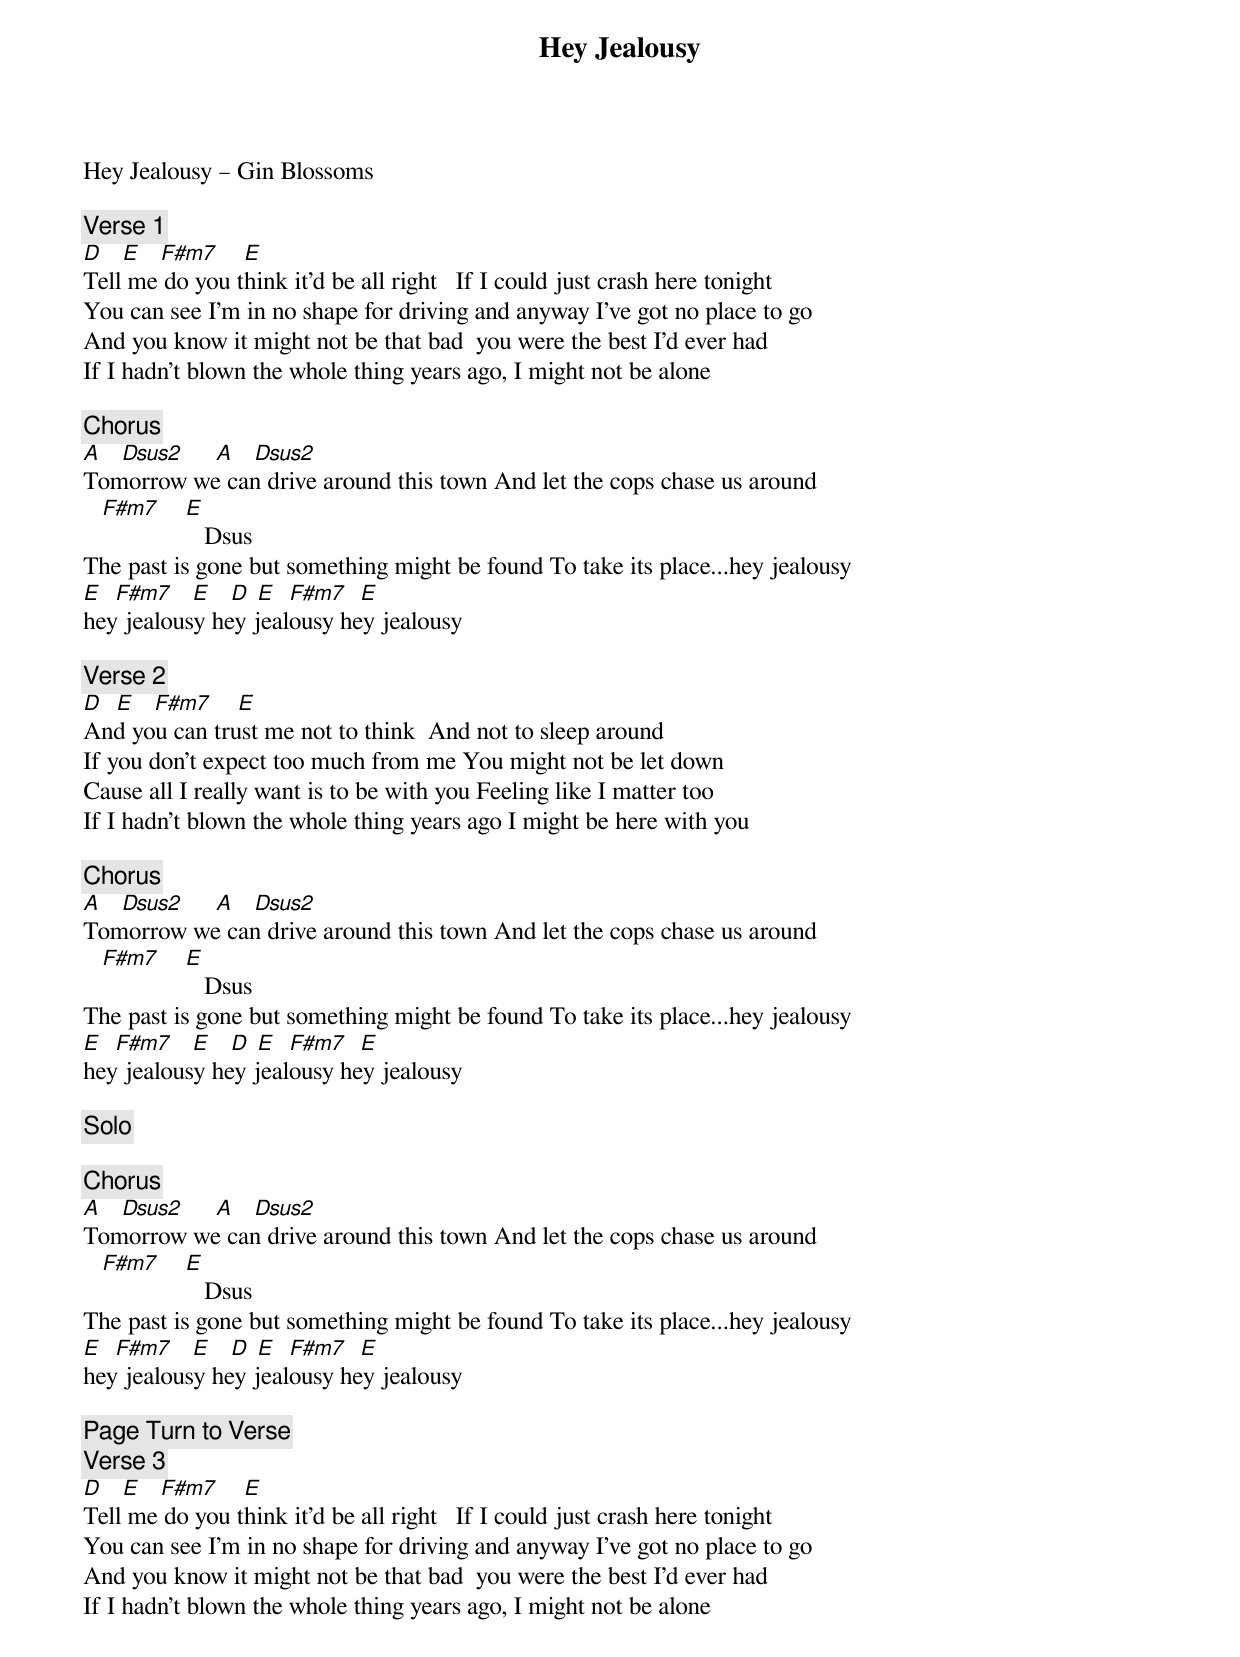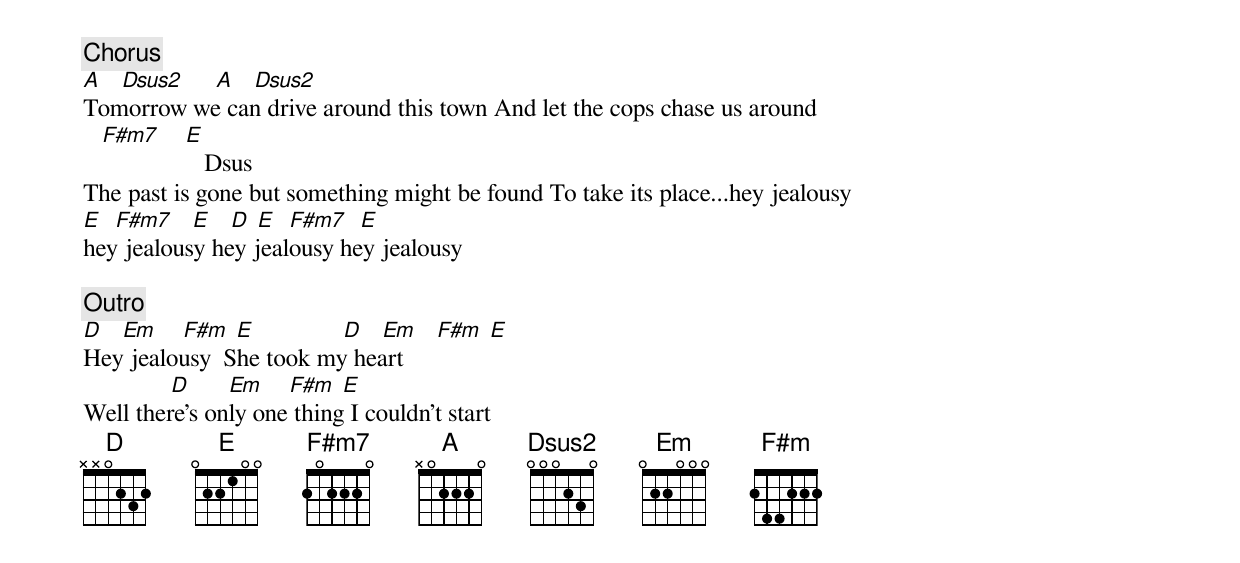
{title: Hey Jealousy}
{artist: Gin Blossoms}
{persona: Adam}
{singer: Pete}
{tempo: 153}
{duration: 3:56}
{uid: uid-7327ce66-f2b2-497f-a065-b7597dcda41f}
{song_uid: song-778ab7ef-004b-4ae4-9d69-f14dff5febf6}



Hey Jealousy – Gin Blossoms

{comment: Verse 1}
[D]			[E]			[F#m7]				[E]
Tell me do you think it'd be all right	 	If I could just crash here tonight
You can see I'm in no shape for driving and anyway I've got no place to go
And you know it might not be that bad 	you were the best I'd ever had
If I hadn't blown the whole thing years ago, I might not be alone

{comment: Chorus}
[A] 		[Dsus2]  			[A] 		[Dsus2]
Tomorrow we can drive around this town	And let the cops chase us around
			[F#m7]				[E]			Dsus
The past is gone but something might be found	To take its place...hey jealousy
[E]		[F#m7]	  [E] 		[D]	[E]		[F#m7]		[E]
hey jealousy	hey jealousy	hey jealousy

{comment: Verse 2}
[D]		[E]			[F#m7]				[E]
And you can trust me not to think		And not to sleep around
If you don't expect too much from me	You might not be let down
Cause all I really want is to be with you	Feeling like I matter too
If I hadn't blown the whole thing years ago	I might be here with you

{comment: Chorus}
[A] 		[Dsus2]  			[A] 		[Dsus2]
Tomorrow we can drive around this town	And let the cops chase us around
			[F#m7]				[E]			Dsus
The past is gone but something might be found	To take its place...hey jealousy
[E]		[F#m7]	  [E] 		[D]	[E]		[F#m7]		[E]
hey jealousy	hey jealousy	hey jealousy

{comment: Solo}

{comment: Chorus}
[A] 		[Dsus2]  			[A] 		[Dsus2]
Tomorrow we can drive around this town	And let the cops chase us around
			[F#m7]				[E]			Dsus
The past is gone but something might be found	To take its place...hey jealousy
[E]		[F#m7]	  [E] 		[D]	[E]		[F#m7]		[E]
hey jealousy	hey jealousy	hey jealousy

{comment: Page Turn to Verse}
{comment: Verse 3}
[D]			[E]			[F#m7]				[E]
Tell me do you think it'd be all right	 	If I could just crash here tonight
You can see I'm in no shape for driving and anyway I've got no place to go
And you know it might not be that bad 	you were the best I'd ever had
If I hadn't blown the whole thing years ago, I might not be alone

{comment: Chorus}
[A] 		[Dsus2]  			[A] 		[Dsus2]
Tomorrow we can drive around this town	And let the cops chase us around
			[F#m7]				[E]			Dsus
The past is gone but something might be found	To take its place...hey jealousy
[E]		[F#m7]	  [E] 		[D]	[E]		[F#m7]		[E]
hey jealousy	hey jealousy	hey jealousy

{comment: Outro}
[D]   [Em]  		[F#m]	[E]           			[D]   [Em]  	[F#m]	[E]
Hey jealousy		She took my heart
           			[D]   			[Em]  		[F#m]	[E]
Well there's only one thing I couldn't start
